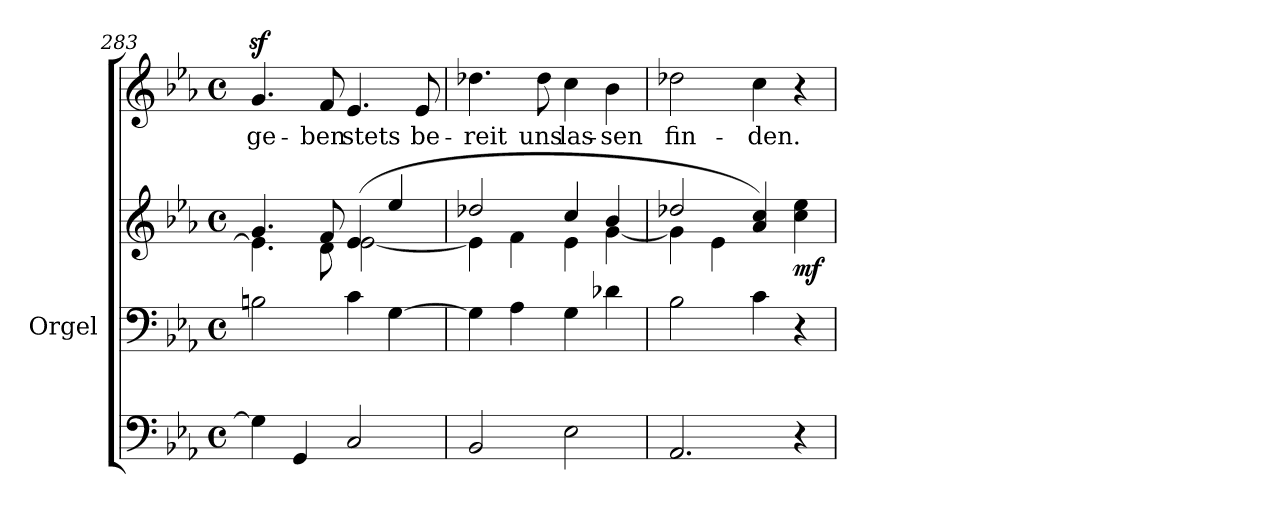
**kern	**kern	**kern	**dynam	**kern	**text
*part3	*part2	*part2	*part2	*part1	*part1
*staff4	*staff3	*staff2	*staff2/3	*staff1	*staff1
*	*I"Orgel	*	*	*	*
*	*I'Org.	*	*	*	*
!!LO:LB:g=z
*clefF4	*clefF4	*clefG2	*	*clefG2	*
*k[b-e-a-]	*k[b-e-a-]	*k[b-e-a-]	*	*k[b-e-a-]	*
*E-:	*E-:	*E-:	*	*E-:	*
*M4/4	*M4/4	*M4/4	*	*M4/4	*
*met(c)	*met(c)	*met(c)	*	*met(c)	*
=283	=283	=283	=283	=283	=283
*	*	*^	*	*	*
!	!	!	!	!	!	!LO:LY:b
4G\]	2Bn\	4.g/	4.e-\]	.	4.gz>/	-ge-
4GG/	.	.	.	.	.	.
!	!	!	!	!	!	!LO:LY:b
.	.	8f/	8d\	.	8f/	-ben
!	!	!	!	!	!	!LO:LY:b
2C/	4c\	(4e-/	[<2e-\	.	4.e-/	stets
.	[4G\	4ee-/	.	.	.	.
!	!	!	!	!	!	!LO:LY:b
.	.	.	.	.	8e-/	be-
=284	=284	=284	=284	=284	=284	=284
!	!	!	!	!	!	!LO:LY:b
2BB-/	4G\]	2dd-X/	4e-\]	.	4.dd-X\	-reit
.	4A-\	.	4f\	.	.	.
!	!	!	!	!	!	!LO:LY:b
.	.	.	.	.	8dd-\	uns
!	!	!	!	!	!	!LO:LY:b
2E-\	4G\	4cc/	4e-\	.	4cc\	las-
!	!	!	!	!	!	!LO:LY:b
.	4d-X\	4b-/	[<4g\	.	4b-\	-sen
=285	=285	=285	=285	=285	=285	=285
!	!	!	!	!	!	!LO:LY:b
2.AA-/	2B-\	2dd-X/	4g\]	.	2dd-X\	fin-
.	.	.	4e-\	.	.	.
!	!	!	!	!	!	!LO:LY:b
.	4c\	4a-/ 4cc/)	2ryy	.	4cc\	-den.
!	!	!	!	!LO:DY:b	!	!
4r	4r	4cc\ 4ee-\	.	mf	4r	.
*	*	*v	*v	*	*	*
=	=	=	=	=	=
*-	*-	*-	*-	*-	*-
